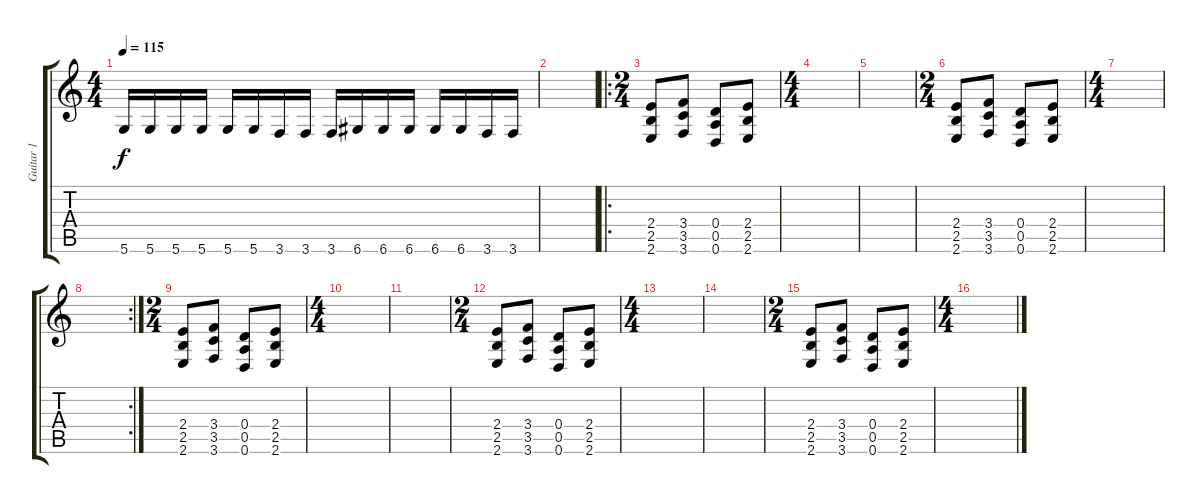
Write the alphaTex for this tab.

\track ("Guitar 1" "Guitar 1") {instrument overdrivenguitar}
\staff {score tabs}
\tuning (E4 B3 G3 D3 A2 D2) {hide}
\ts (4 4)
\tempo 115
\clef g2
\ks c
5.6.16{dy f} 5.6.16 5.6.16 5.6.16 5.6.16 5.6.16 3.6.16 3.6.16 3.6.16 6.6.16 6.6.16 6.6.16 6.6.16 6.6.16 3.6.16 3.6.16 |
|
\ro
\ts (2 4)
(2.4 2.5 2.6).8 (3.4 3.5 3.6).8 (0.4 0.5 0.6).8 (2.4 2.5 2.6).8 |
\ts (4 4)
|
|
\ts (2 4)
(2.4 2.5 2.6).8 (3.4 3.5 3.6).8 (0.4 0.5 0.6).8 (2.4 2.5 2.6).8 |
\ts (4 4)
|
\rc 2
|
\ts (2 4)
(2.4 2.5 2.6).8 (3.4 3.5 3.6).8 (0.4 0.5 0.6).8 (2.4 2.5 2.6).8 |
\ts (4 4)
|
|
\ts (2 4)
(2.4 2.5 2.6).8 (3.4 3.5 3.6).8 (0.4 0.5 0.6).8 (2.4 2.5 2.6).8 |
\ts (4 4)
|
|
\ts (2 4)
(2.4 2.5 2.6).8 (3.4 3.5 3.6).8 (0.4 0.5 0.6).8 (2.4 2.5 2.6).8 |
\ts (4 4)
